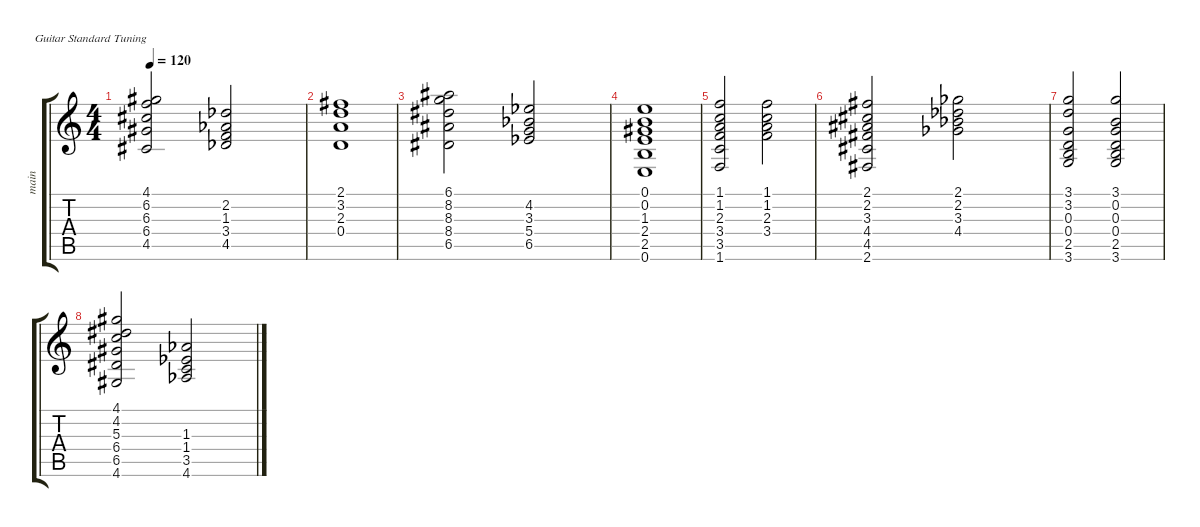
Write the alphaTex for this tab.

\defaultSystemsLayout 6
\hideDynamics
\bracketExtendMode groupsimilarinstruments
\otherSystemsTrackNameOrientation horizontal
\extendBarLines
\track ("Guitar 1" "main") {defaultSystemsLayout 8 instrument acousticguitarnylon}
\staff {score tabs}
\tuning (E4 B3 G3 D3 A2 E2)
\ts (4 4)
\tempo 120
\clef g2
\ks c
(4.5{acc #} 6.4{acc #} 6.3{acc #} 6.2 4.1{acc #}).2{dy mf beam Up} (4.5{acc b} 3.4 1.3{acc b} 2.2{acc b}).2{beam Up} |
(2.1{acc #} 3.2 2.3 0.4).1{beam Up} |
(6.5{acc #} 8.4{acc #} 8.3{acc #} 8.2 6.1{acc #}).2{beam Down} (6.5{acc b} 5.4 3.3{acc b} 4.2{acc b}).2{beam Up} |
(0.6 2.5 2.4 1.3{acc #} 0.2 0.1).1{beam Up} |
(3.4 2.3 1.2 1.1 1.6 3.5).2{beam Up} (3.4 2.3 1.2 1.1).2{beam Down} |
(2.6{acc #} 4.5{acc #} 4.4{acc #} 3.3{acc #} 2.2{acc #} 2.1{acc #}).2{beam Up} (4.4{acc b} 3.3{acc b} 2.2{acc b} 2.1{acc b}).2{beam Down} |
(3.6 2.5 0.4 0.3 3.2 3.1).2{beam Up} (3.6 2.5 0.4 0.3 0.2 3.1).2{beam Up} |
(4.6{acc #} 6.5{acc #} 6.4{acc #} 5.3 4.2{acc #} 4.1{acc #}).2{beam Up} (4.6{acc b} 3.5 1.4{acc b} 1.3{acc b}).2{beam Up}
